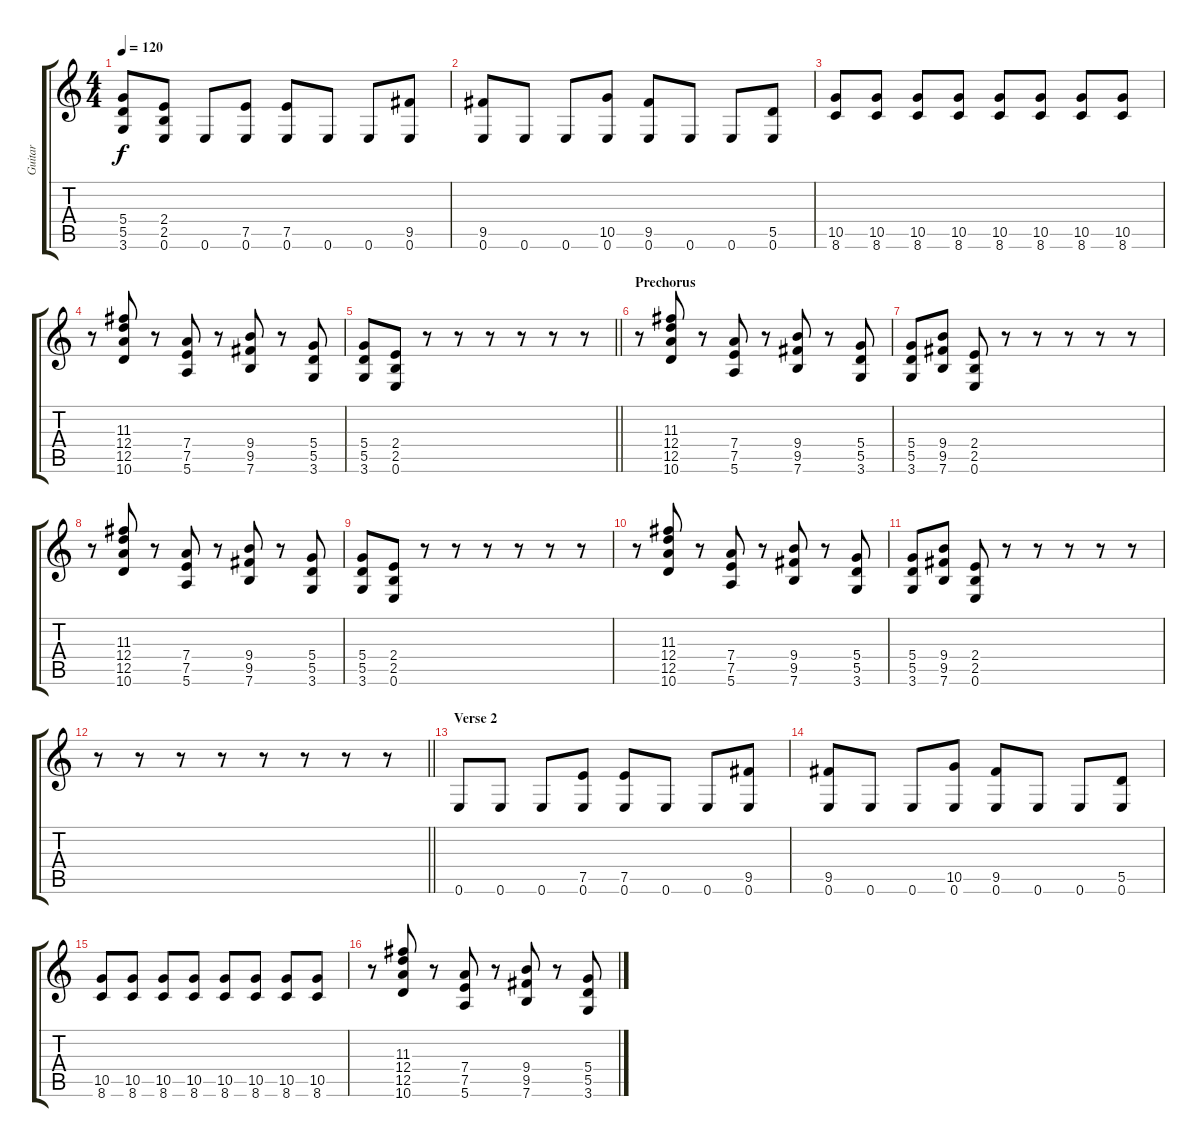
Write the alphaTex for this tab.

\track ("Guitar" "Guitar") {instrument electricguitarjazz}
\staff {score tabs}
\tuning (E4 B3 G3 D3 A2 E2) {hide}
\ts (4 4)
\tempo 120
\clef g2
\ks c
(5.4 5.5 3.6).8{dy f} (2.4 2.5 0.6).8 0.6.8 (7.5 0.6).8 (7.5 0.6).8 0.6.8 0.6.8 (9.5 0.6).8 |
(9.5 0.6).8 0.6.8 0.6.8 (10.5 0.6).8 (9.5 0.6).8 0.6.8 0.6.8 (5.5 0.6).8 |
(10.5 8.6).8 (10.5 8.6).8 (10.5 8.6).8 (10.5 8.6).8 (10.5 8.6).8 (10.5 8.6).8 (10.5 8.6).8 (10.5 8.6).8 |
r.8 (11.3 12.4 12.5 10.6).8 r.8 (7.4 7.5 5.6).8 r.8 (9.4 9.5 7.6).8 r.8 (5.4 5.5 3.6).8 |
\barLineRight lightlight
(5.4 5.5 3.6).8 (2.4 2.5 0.6).8 r.8 r.8 r.8 r.8 r.8 r.8 |
\section ("" "Prechorus")
r.8 (11.3 12.4 12.5 10.6).8 r.8 (7.4 7.5 5.6).8 r.8 (9.4 9.5 7.6).8 r.8 (5.4 5.5 3.6).8 |
(5.4 5.5 3.6).8 (9.4 9.5 7.6).8 (2.4 2.5 0.6).8 r.8 r.8 r.8 r.8 r.8 |
r.8 (11.3 12.4 12.5 10.6).8 r.8 (7.4 7.5 5.6).8 r.8 (9.4 9.5 7.6).8 r.8 (5.4 5.5 3.6).8 |
(5.4 5.5 3.6).8 (2.4 2.5 0.6).8 r.8 r.8 r.8 r.8 r.8 r.8 |
r.8 (11.3 12.4 12.5 10.6).8 r.8 (7.4 7.5 5.6).8 r.8 (9.4 9.5 7.6).8 r.8 (5.4 5.5 3.6).8 |
(5.4 5.5 3.6).8 (9.4 9.5 7.6).8 (2.4 2.5 0.6).8 r.8 r.8 r.8 r.8 r.8 |
\barLineRight lightlight
r.8 r.8 r.8 r.8 r.8 r.8 r.8 r.8 |
\section ("" "Verse 2")
0.6.8 0.6.8 0.6.8 (7.5 0.6).8 (7.5 0.6).8 0.6.8 0.6.8 (9.5 0.6).8 |
(9.5 0.6).8 0.6.8 0.6.8 (10.5 0.6).8 (9.5 0.6).8 0.6.8 0.6.8 (5.5 0.6).8 |
(10.5 8.6).8 (10.5 8.6).8 (10.5 8.6).8 (10.5 8.6).8 (10.5 8.6).8 (10.5 8.6).8 (10.5 8.6).8 (10.5 8.6).8 |
r.8 (11.3 12.4 12.5 10.6).8 r.8 (7.4 7.5 5.6).8 r.8 (9.4 9.5 7.6).8 r.8 (5.4 5.5 3.6).8
